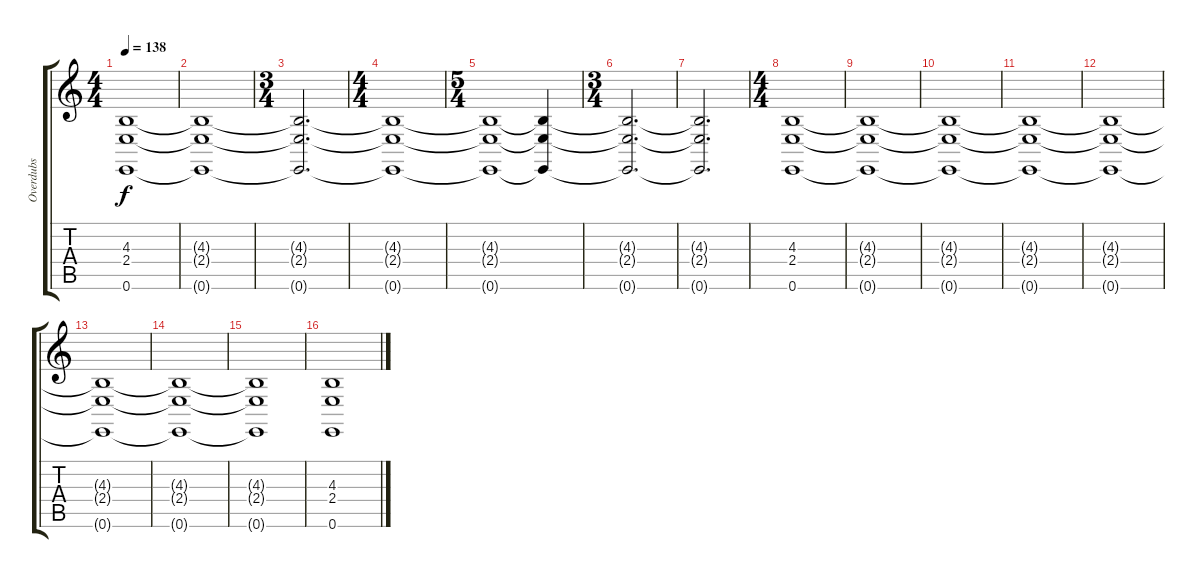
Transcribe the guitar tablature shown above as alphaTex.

\track ("Overdubs" "Overdubs") {instrument pad2warm}
\staff {score tabs}
\tuning (E4 B3 G3 D3 A2 E2) {hide}
\ts (4 4)
\tempo 138
\clef g2
\ks c
(4.3 2.4 0.6).1{dy f} |
(4.3{t} 2.4{t} 0.6{t}).1 |
\ts (3 4)
(4.3{t} 2.4{t} 0.6{t}).2{d} |
\ts (4 4)
(4.3{t} 2.4{t} 0.6{t}).1 |
\ts (5 4)
(4.3{t} 2.4{t} 0.6{t}).1 (4.3{t} 2.4{t} 0.6{t}).4 |
\ts (3 4)
(4.3{t} 2.4{t} 0.6{t}).2{d} |
(4.3{t} 2.4{t} 0.6{t}).2{d} |
\ts (4 4)
(4.3 2.4 0.6).1 |
(4.3{t} 2.4{t} 0.6{t}).1 |
(4.3{t} 2.4{t} 0.6{t}).1 |
(4.3{t} 2.4{t} 0.6{t}).1 |
(4.3{t} 2.4{t} 0.6{t}).1 |
(4.3{t} 2.4{t} 0.6{t}).1 |
(4.3{t} 2.4{t} 0.6{t}).1 |
(4.3{t} 2.4{t} 0.6{t}).1 |
(4.3 2.4 0.6).1
